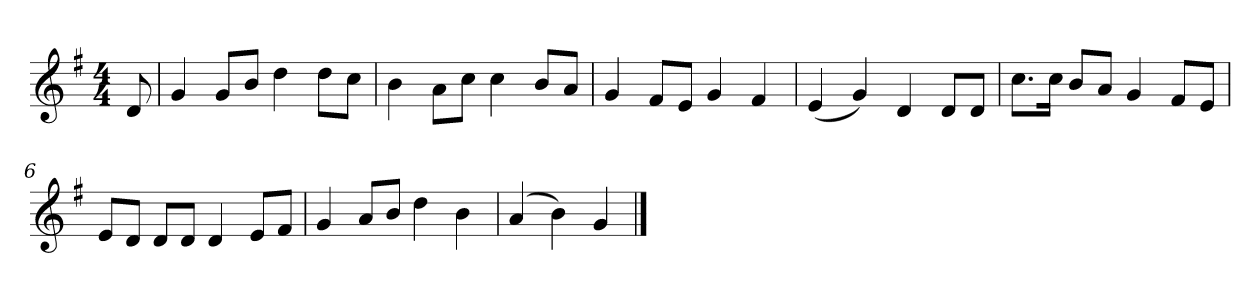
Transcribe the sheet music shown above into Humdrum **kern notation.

**kern
*part1
*staff1
*k[f#]
*M4/4
*MM120
=
8d
=1
4g
8gL
8bJ
4dd
8ddL
8ccJ
=2
4b
8aL
8ccJ
4cc
8bL
8aJ
=3
4g
8f#L
8eJ
4g
4f#
=4
(4e
4g)
4d
8dL
8dJ
=5
8.ccL
16ccJk
8bL
8aJ
4g
8f#L
8eJ
=6
8eL
8dJ
8dL
8dJ
4d
8eL
8f#J
=7
4g
8aL
8bJ
4dd
4b
=8
(4a
4b)
4g
==
*-
